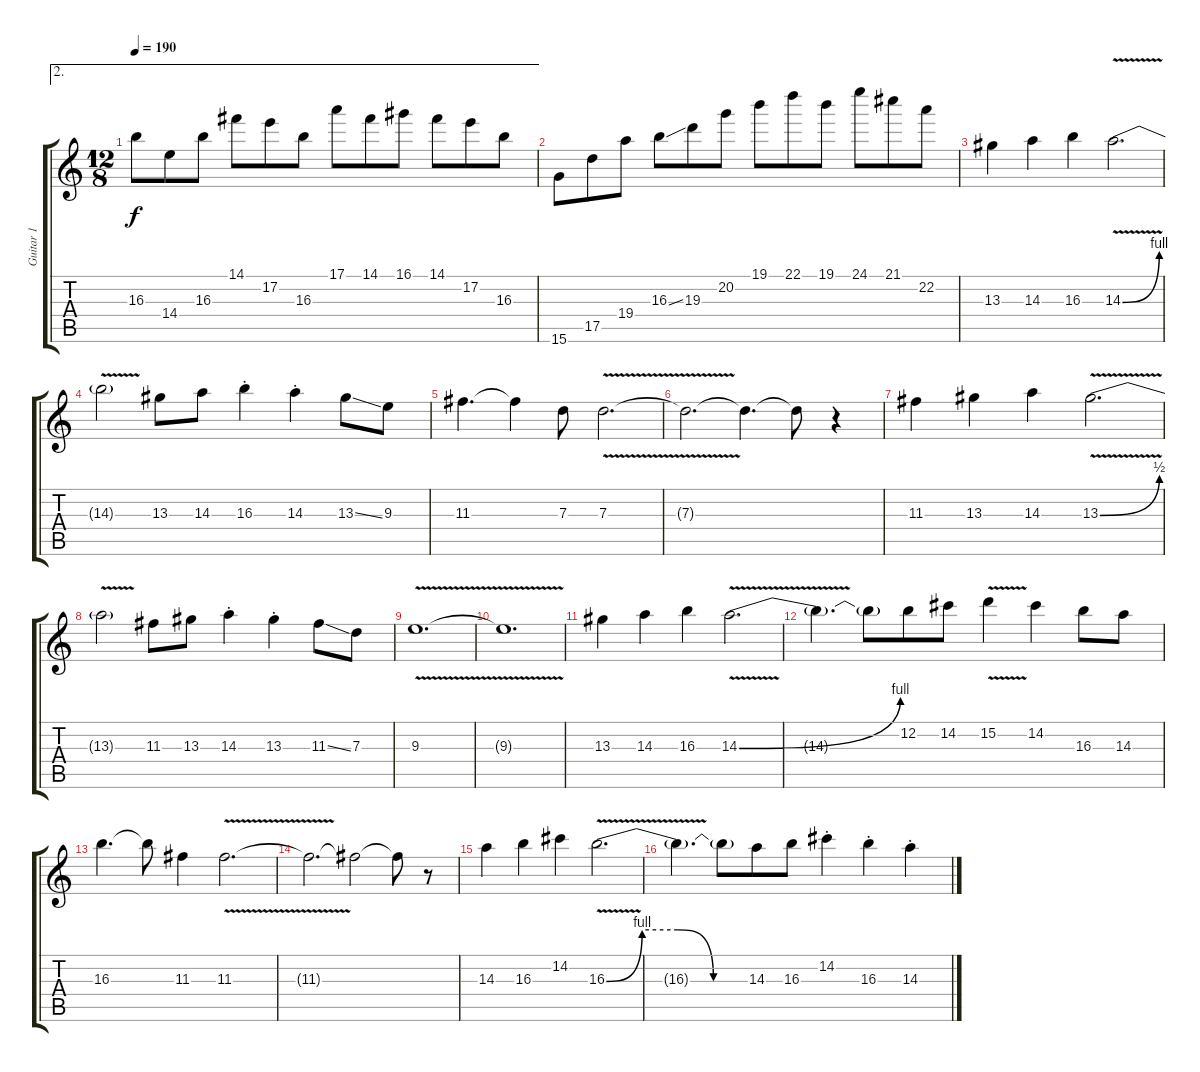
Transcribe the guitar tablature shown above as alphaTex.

\track ("Guitar 1" "Guitar 1") {instrument distortionguitar}
\staff {score tabs}
\tuning (E4 B3 G3 D3 A2 E2) {hide}
\ae 2
\ts (12 8)
\tempo 190
\clef g2
\ks c
16.3.8{dy f} 14.4.8 16.3.8 14.1.8 17.2.8 16.3.8 17.1.8 14.1.8 16.1.8 14.1.8 17.2.8 16.3.8 |
15.6.8 17.5.8 19.4.8 16.3{ss}.8 19.3.8 20.2.8 19.1.8 22.1.8 19.1.8 24.1.8 21.1.8 22.2.8 |
13.3.4 14.3.4 16.3.4 14.3{be (bend 0 0 60 4) v}.2{d} |
14.3{t}.2 13.3.8 14.3.8 16.3{st}.4 14.3{st}.4 13.3{ss}.8 9.3.8 |
11.3.4{d} 11.3{t}.4 7.3.8 7.3{v}.2{d} |
7.3{t}.2{d} 7.3{t}.4{d} 7.3{t}.8 r.4 |
11.3.4 13.3.4 14.3.4 13.3{be (bend 0 0 60 2) v}.2{d} |
13.3{t}.2 11.3.8 13.3.8 14.3{st}.4 13.3{st}.4 11.3{ss}.8 7.3.8 |
9.3{v}.1{d} |
9.3{t}.1{d} |
13.3.4 14.3.4 16.3.4 14.3{be (bend 0 0 60 4) v}.2{d} |
14.3{t}.4{d} 14.3{t}.8 12.2.8 14.2.8 15.2{v}.4 14.2.4 16.3.8 14.3.8 |
16.3.4{d} 16.3{t}.8 11.3.4 11.3{v}.2{d} |
11.3{t}.2{d} 11.3{t}.2 11.3{t}.8 r.8 |
14.3.4 16.3.4 14.2.4 16.3{be (custom 0 0 15 4 30 4 45 0 60 0) v}.2{d} |
16.3{t}.4{d} 16.3{t}.8 14.3.8 16.3.8 14.2{st}.4 16.3{st}.4 14.3{st}.4
